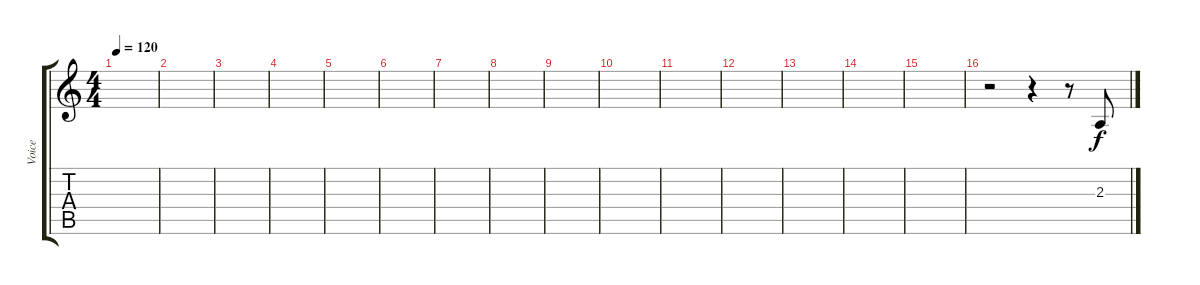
\track ("Voice" "Voice") {instrument trumpet}
\staff {score tabs}
\tuning (E4 B3 G3 D3 A2 E2) {hide}
\ts (4 4)
\tempo 120
\clef g2
\ks c
|
|
|
|
|
|
|
|
|
|
|
|
|
|
|
r.2 r.4 r.8 2.3.8
